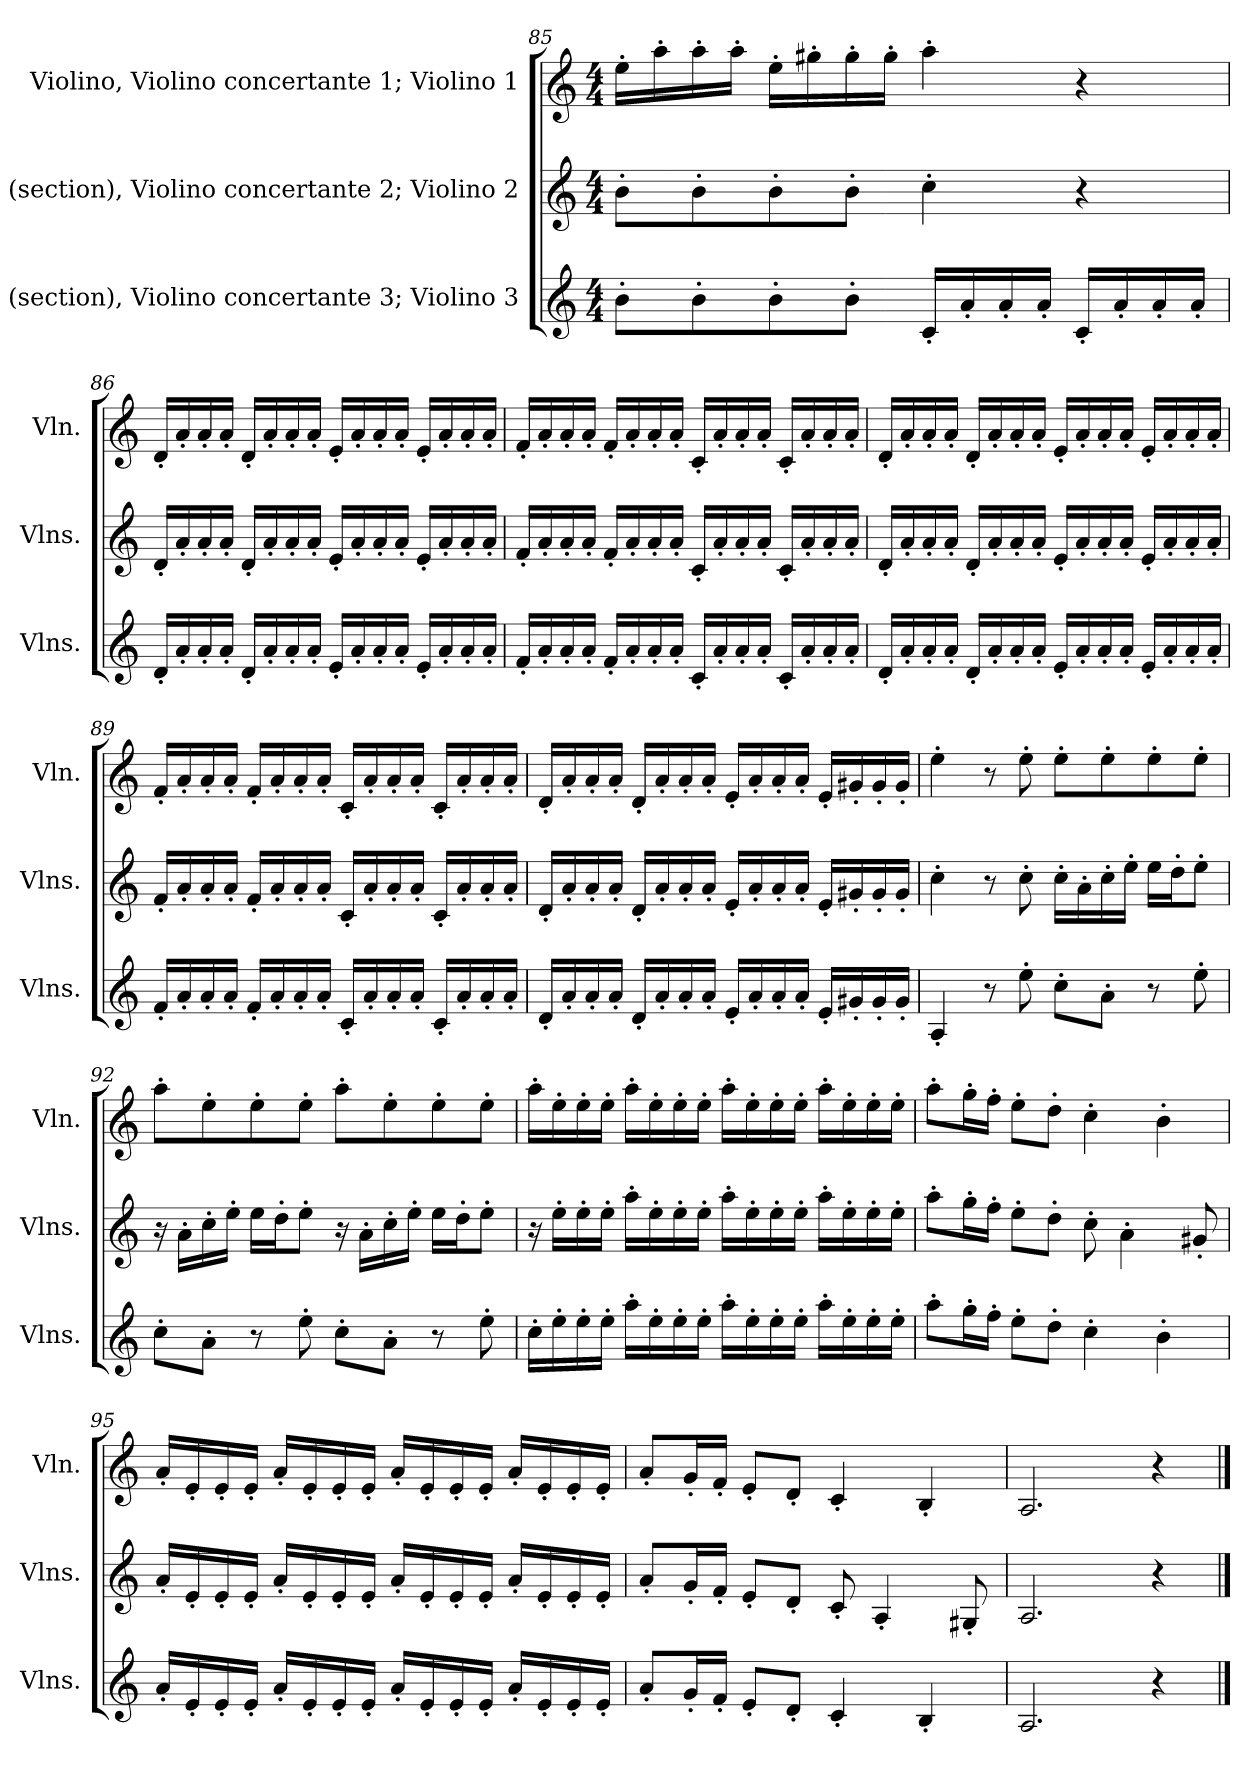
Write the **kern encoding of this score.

**kern	**kern	**kern
*part3	*part2	*part1
*staff3	*staff2	*staff1
*I"Violins (section), Violino concertante 3; Violino 3	*I"Violins (section), Violino concertante 2; Violino 2	*I"Violino, Violino concertante 1; Violino 1
*I'Vlns.	*I'Vlns.	*I'Vln.
!!LO:LB:g=z
*clefG2	*clefG2	*clefG2
*k[]	*k[]	*k[]
*M4/4	*M4/4	*M4/4
=85	=85	=85
8b'\L	8b'\L	16ee'\LL
.	.	16aa'\
8b'\	8b'\	16aa'\
.	.	16aa'\JJ
8b'\	8b'\	16ee'\LL
.	.	16gg#X'\
8b'\J	8b'\J	16gg#'\
.	.	16gg#'\JJ
16c'/LL	4cc'\	4aa'\
16a'/	.	.
16a'/	.	.
16a'/JJ	.	.
16c'/LL	4r	4r
16a'/	.	.
16a'/	.	.
16a'/JJ	.	.
=86	=86	=86
16d'/LL	16d'/LL	16d'/LL
16a'/	16a'/	16a'/
16a'/	16a'/	16a'/
16a'/JJ	16a'/JJ	16a'/JJ
16d'/LL	16d'/LL	16d'/LL
16a'/	16a'/	16a'/
16a'/	16a'/	16a'/
16a'/JJ	16a'/JJ	16a'/JJ
16e'/LL	16e'/LL	16e'/LL
16a'/	16a'/	16a'/
16a'/	16a'/	16a'/
16a'/JJ	16a'/JJ	16a'/JJ
16e'/LL	16e'/LL	16e'/LL
16a'/	16a'/	16a'/
16a'/	16a'/	16a'/
16a'/JJ	16a'/JJ	16a'/JJ
!!LO:PB:g=z
=87	=87	=87
16f'/LL	16f'/LL	16f'/LL
16a'/	16a'/	16a'/
16a'/	16a'/	16a'/
16a'/JJ	16a'/JJ	16a'/JJ
16f'/LL	16f'/LL	16f'/LL
16a'/	16a'/	16a'/
16a'/	16a'/	16a'/
16a'/JJ	16a'/JJ	16a'/JJ
16c'/LL	16c'/LL	16c'/LL
16a'/	16a'/	16a'/
16a'/	16a'/	16a'/
16a'/JJ	16a'/JJ	16a'/JJ
16c'/LL	16c'/LL	16c'/LL
16a'/	16a'/	16a'/
16a'/	16a'/	16a'/
16a'/JJ	16a'/JJ	16a'/JJ
=88	=88	=88
16d'/LL	16d'/LL	16d'/LL
16a'/	16a'/	16a'/
16a'/	16a'/	16a'/
16a'/JJ	16a'/JJ	16a'/JJ
16d'/LL	16d'/LL	16d'/LL
16a'/	16a'/	16a'/
16a'/	16a'/	16a'/
16a'/JJ	16a'/JJ	16a'/JJ
16e'/LL	16e'/LL	16e'/LL
16a'/	16a'/	16a'/
16a'/	16a'/	16a'/
16a'/JJ	16a'/JJ	16a'/JJ
16e'/LL	16e'/LL	16e'/LL
16a'/	16a'/	16a'/
16a'/	16a'/	16a'/
16a'/JJ	16a'/JJ	16a'/JJ
!!LO:LB:g=z
=89	=89	=89
16f'/LL	16f'/LL	16f'/LL
16a'/	16a'/	16a'/
16a'/	16a'/	16a'/
16a'/JJ	16a'/JJ	16a'/JJ
16f'/LL	16f'/LL	16f'/LL
16a'/	16a'/	16a'/
16a'/	16a'/	16a'/
16a'/JJ	16a'/JJ	16a'/JJ
16c'/LL	16c'/LL	16c'/LL
16a'/	16a'/	16a'/
16a'/	16a'/	16a'/
16a'/JJ	16a'/JJ	16a'/JJ
16c'/LL	16c'/LL	16c'/LL
16a'/	16a'/	16a'/
16a'/	16a'/	16a'/
16a'/JJ	16a'/JJ	16a'/JJ
=90	=90	=90
16d'/LL	16d'/LL	16d'/LL
16a'/	16a'/	16a'/
16a'/	16a'/	16a'/
16a'/JJ	16a'/JJ	16a'/JJ
16d'/LL	16d'/LL	16d'/LL
16a'/	16a'/	16a'/
16a'/	16a'/	16a'/
16a'/JJ	16a'/JJ	16a'/JJ
16e'/LL	16e'/LL	16e'/LL
16a'/	16a'/	16a'/
16a'/	16a'/	16a'/
16a'/JJ	16a'/JJ	16a'/JJ
16e'/LL	16e'/LL	16e'/LL
16g#X'/	16g#X'/	16g#X'/
16g#'/	16g#'/	16g#'/
16g#'/JJ	16g#'/JJ	16g#'/JJ
=91	=91	=91
4A'/	4cc'\	4ee'\
8r	8r	8r
8ee'\	8cc'\	8ee'\
8cc'\L	16cc'\LL	8ee'\L
.	16a'\	.
8a'\J	16cc'\	8ee'\
.	16ee'\JJ	.
8r	16ee\LL	8ee'\
.	16dd'\J	.
8ee'\	8ee'\J	8ee'\J
!!LO:LB:g=z
=92	=92	=92
8cc'\L	16r	8aa'\L
.	16a'\LL	.
8a'\J	16cc'\	8ee'\
.	16ee'\JJ	.
8r	16ee\LL	8ee'\
.	16dd'\J	.
8ee'\	8ee'\J	8ee'\J
8cc'\L	16r	8aa'\L
.	16a'\LL	.
8a'\J	16cc'\	8ee'\
.	16ee'\JJ	.
8r	16ee\LL	8ee'\
.	16dd'\J	.
8ee'\	8ee'\J	8ee'\J
=93	=93	=93
16cc'\LL	16r	16aa'\LL
16ee'\	16ee'\LL	16ee'\
16ee'\	16ee'\	16ee'\
16ee'\JJ	16ee'\JJ	16ee'\JJ
16aa'\LL	16aa'\LL	16aa'\LL
16ee'\	16ee'\	16ee'\
16ee'\	16ee'\	16ee'\
16ee'\JJ	16ee'\JJ	16ee'\JJ
16aa'\LL	16aa'\LL	16aa'\LL
16ee'\	16ee'\	16ee'\
16ee'\	16ee'\	16ee'\
16ee'\JJ	16ee'\JJ	16ee'\JJ
16aa'\LL	16aa'\LL	16aa'\LL
16ee'\	16ee'\	16ee'\
16ee'\	16ee'\	16ee'\
16ee'\JJ	16ee'\JJ	16ee'\JJ
=94	=94	=94
8aa'\L	8aa'\L	8aa'\L
16gg'\L	16gg'\L	16gg'\L
16ff'\JJ	16ff'\JJ	16ff'\JJ
8ee'\L	8ee'\L	8ee'\L
8dd'\J	8dd'\J	8dd'\J
4cc'\	8cc'\	4cc'\
.	4a'\	.
4b'\	.	4b'\
.	8g#X'/	.
!!LO:LB:g=z
=95	=95	=95
16a'/LL	16a'/LL	16a'/LL
16e'/	16e'/	16e'/
16e'/	16e'/	16e'/
16e'/JJ	16e'/JJ	16e'/JJ
16a'/LL	16a'/LL	16a'/LL
16e'/	16e'/	16e'/
16e'/	16e'/	16e'/
16e'/JJ	16e'/JJ	16e'/JJ
16a'/LL	16a'/LL	16a'/LL
16e'/	16e'/	16e'/
16e'/	16e'/	16e'/
16e'/JJ	16e'/JJ	16e'/JJ
16a'/LL	16a'/LL	16a'/LL
16e'/	16e'/	16e'/
16e'/	16e'/	16e'/
16e'/JJ	16e'/JJ	16e'/JJ
=96	=96	=96
8a'/L	8a'/L	8a'/L
16g'/L	16g'/L	16g'/L
16f'/JJ	16f'/JJ	16f'/JJ
8e'/L	8e'/L	8e'/L
8d'/J	8d'/J	8d'/J
4c'/	8c'/	4c'/
.	4A'/	.
4B'/	.	4B'/
.	8G#X'/	.
=97	=97	=97
2.A/	2.A/	2.A/
4r	4r	4r
==	==	==
*-	*-	*-
